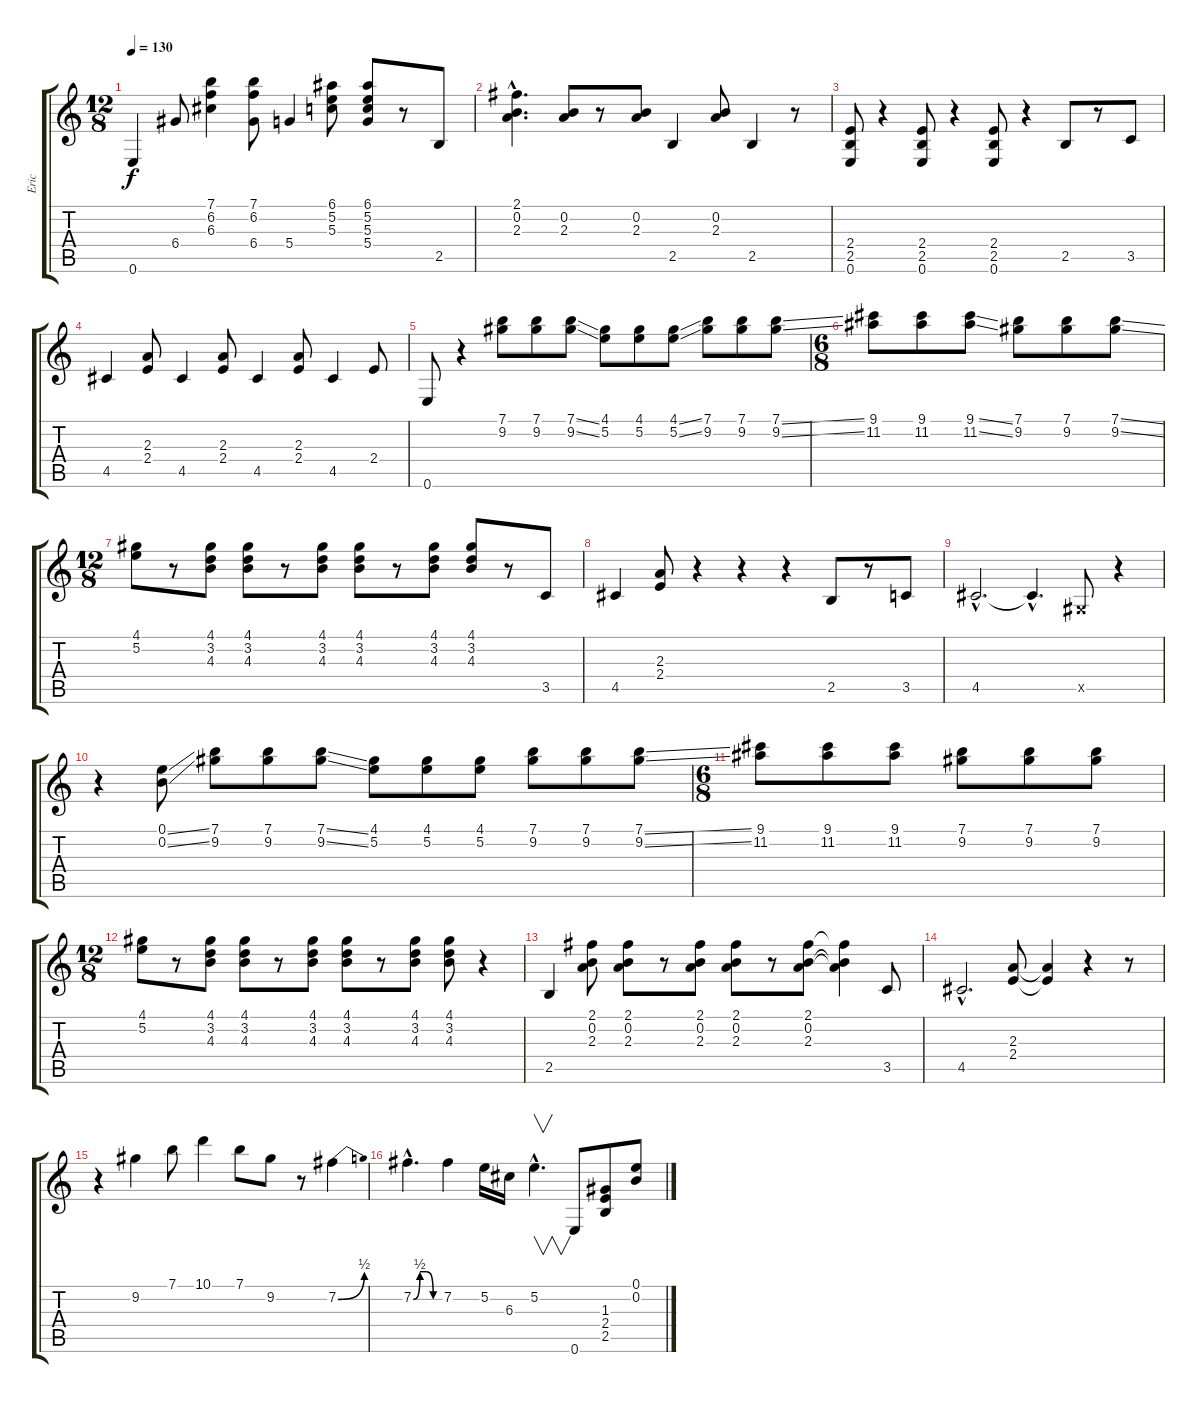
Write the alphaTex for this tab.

\track ("Eric" "Eric") {instrument acousticguitarsteel}
\staff {score tabs}
\tuning (E4 B3 G3 D3 A2 E2) {hide}
\ts (12 8)
\tempo 130
\clef g2
\ks c
0.6.4{dy f} 6.4.8 (7.1 6.2 6.3).4 (7.1 6.2 6.4).8 5.4.4 (6.1 5.2 5.3).8 (6.1 5.2 5.3 5.4).8 r.8 2.5.8 |
(2.1{hac} 0.2{hac} 2.3{hac}).4{d} (0.2 2.3).8 r.8 (0.2 2.3).8 2.5.4 (0.2 2.3).8 2.5.4 r.8 |
(2.4 2.5 0.6).8 r.4 (2.4 2.5 0.6).8 r.4 (2.4 2.5 0.6).8 r.4 2.5.8 r.8 3.5.8 |
4.5.4 (2.3 2.4).8 4.5.4 (2.3 2.4).8 4.5.4 (2.3 2.4).8 4.5.4 2.4.8 |
0.6.8 r.4 (7.1 9.2).8 (7.1 9.2).8 (7.1{ss} 9.2{ss}).8 (4.1 5.2).8 (4.1 5.2).8 (4.1{ss} 5.2{ss}).8 (7.1 9.2).8 (7.1 9.2).8 (7.1{ss} 9.2{ss}).8 |
\ts (6 8)
(9.1 11.2).8 (9.1 11.2).8 (9.1{ss} 11.2{ss}).8 (7.1 9.2).8 (7.1 9.2).8 (7.1{ss} 9.2{ss}).8 |
\ts (12 8)
(4.1 5.2).8 r.8 (4.1 3.2 4.3).8 (4.1 3.2 4.3).8 r.8 (4.1 3.2 4.3).8 (4.1 3.2 4.3).8 r.8 (4.1 3.2 4.3).8 (4.1 3.2 4.3).8 r.8 3.5.8 |
4.5.4 (2.3 2.4).8 r.4 r.4 r.4 2.5.8 r.8 3.5.8 |
4.5{hac}.2{d} 4.5{hac t}.4{d} -1.5{x}.8 r.4 |
r.4 (0.1{ss} 0.2{ss}).8 (7.1 9.2).8 (7.1 9.2).8 (7.1{ss} 9.2{ss}).8 (4.1 5.2).8 (4.1 5.2).8 (4.1 5.2).8 (7.1 9.2).8 (7.1 9.2).8 (7.1{ss} 9.2{ss}).8 |
\ts (6 8)
(9.1 11.2).8 (9.1 11.2).8 (9.1 11.2).8 (7.1 9.2).8 (7.1 9.2).8 (7.1 9.2).8 |
\ts (12 8)
(4.1 5.2).8 r.8 (4.1 3.2 4.3).8 (4.1 3.2 4.3).8 r.8 (4.1 3.2 4.3).8 (4.1 3.2 4.3).8 r.8 (4.1 3.2 4.3).8 (4.1 3.2 4.3).8 r.4 |
2.5.4 (2.1 0.2 2.3).8 (2.1 0.2 2.3).8 r.8 (2.1 0.2 2.3).8 (2.1 0.2 2.3).8 r.8 (2.1 0.2 2.3).8 (2.1{t} 0.2{t} 2.3{t}).4 3.5.8 |
4.5{hac}.2{d} (2.3 2.4).8 (2.3{t} 2.4{t}).4 r.4 r.8 |
r.4 9.2.4 7.1.8 10.1.4 7.1.8 9.2.8 r.8 7.2{be (bend 0 0 60 2)}.4 |
7.2{be (custom 0 0 15 2 30 2 45 0 60 0) hac}.4{d} 7.2.4 5.2.16 6.3.16 5.2{hac}.4{v d} 0.6.8 (1.3 2.4 2.5).8 (0.1 0.2).8
